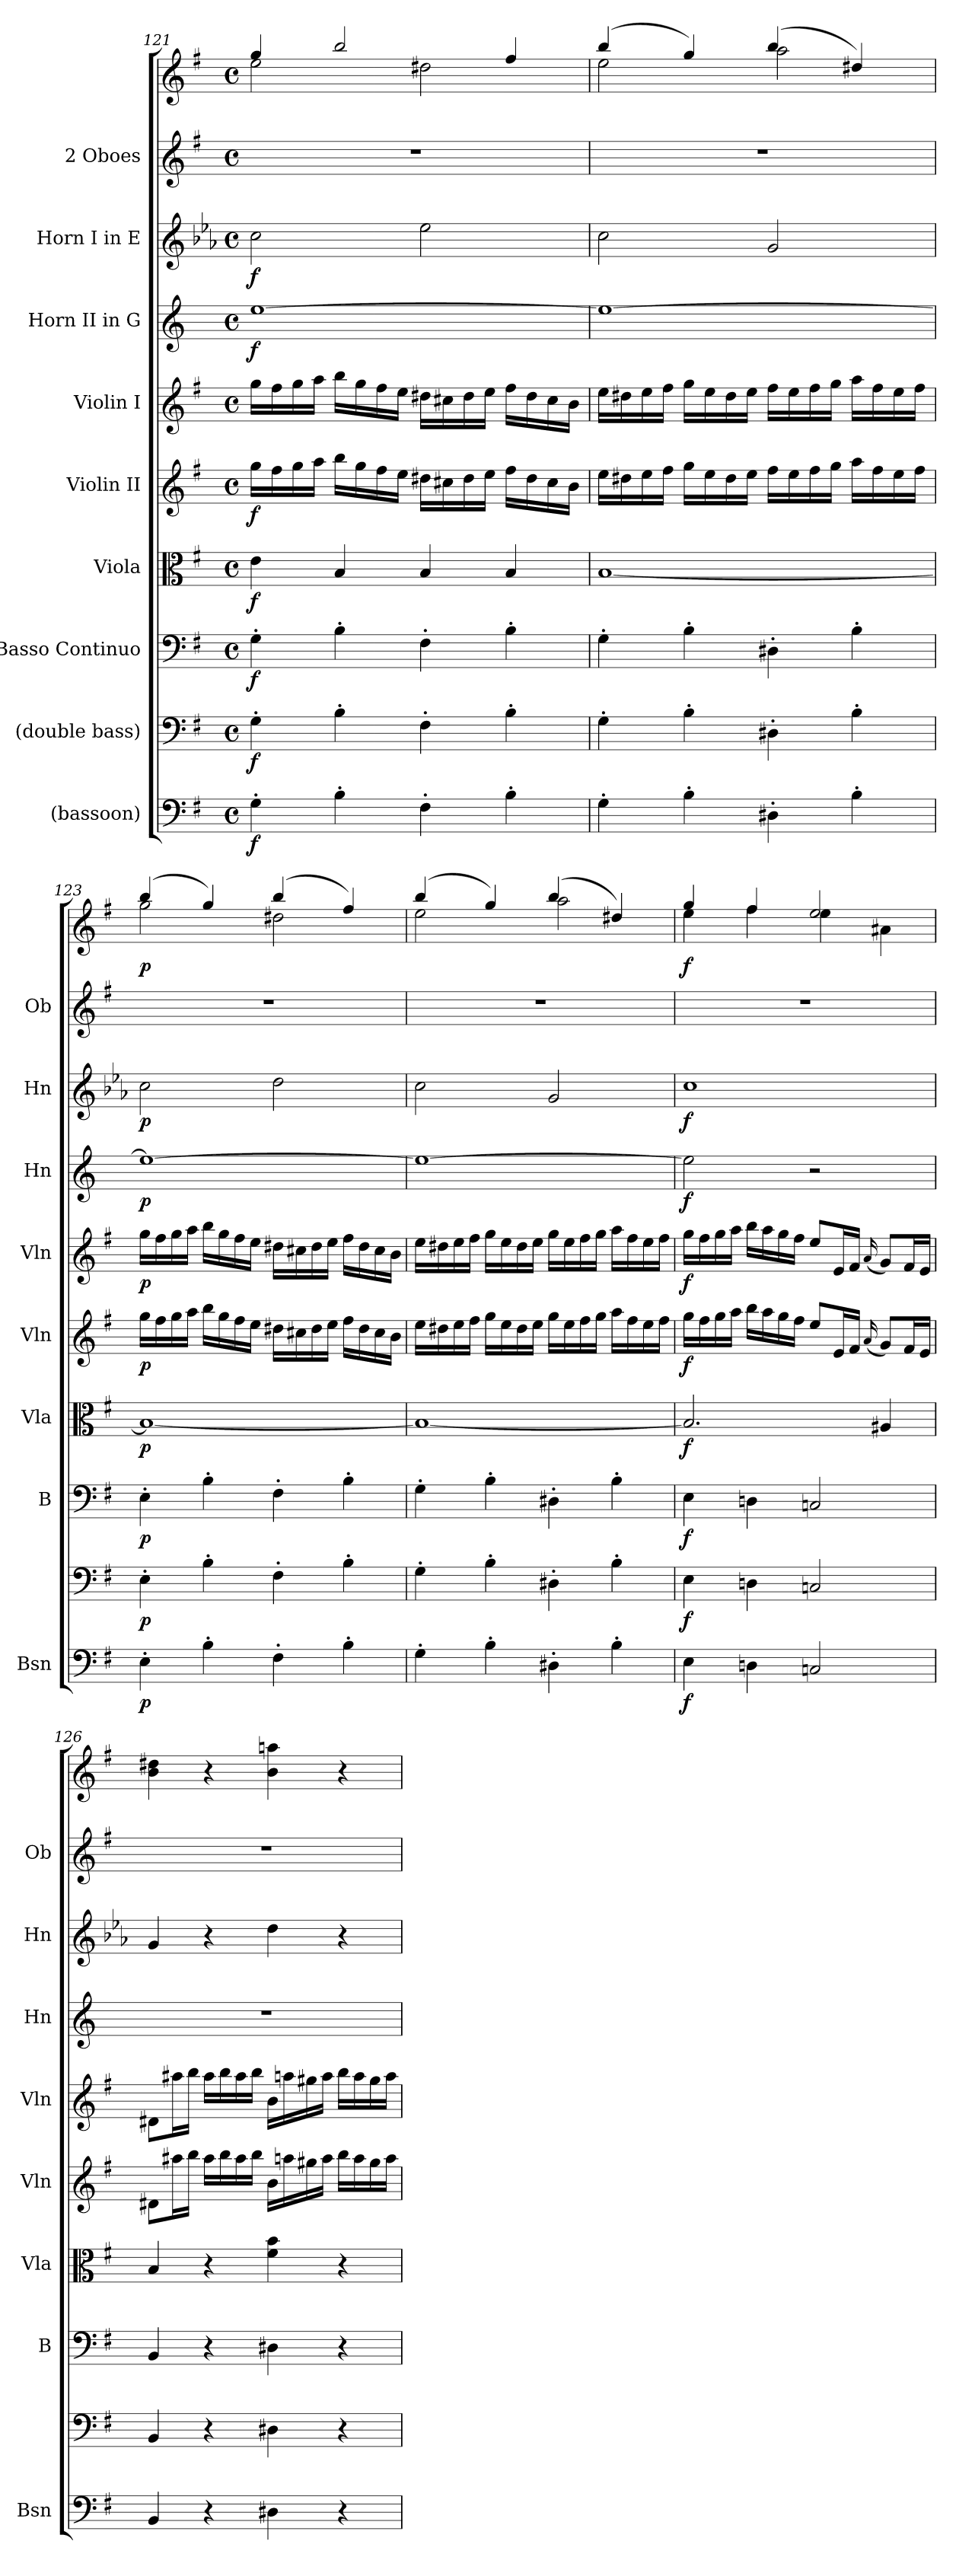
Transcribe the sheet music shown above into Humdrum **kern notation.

**kern	**dynam	**kern	**dynam	**kern	**dynam	**kern	**dynam	**kern	**dynam	**kern	**dynam	**kern	**dynam	**kern	**dynam	**kern	**kern	**dynam
*part9	*part9	*part8	*part8	*part7	*part7	*part6	*part6	*part5	*part5	*part4	*part4	*part3	*part3	*part2	*part2	*part1	*part1	*part1
*staff10	*staff10	*staff9	*staff9	*staff8	*staff8	*staff7	*staff7	*staff6	*staff6	*staff5	*staff5	*staff4	*staff4	*staff3	*staff3	*staff2	*staff1	*staff1/2
*I"(bassoon)	*	*I"(double bass)	*	*I"Basso Continuo	*	*I"Viola	*	*I"Violin II	*	*I"Violin I	*	*I"Horn II in G	*	*I"Horn I in E	*	*I"2 Oboes	*	*
*I'Bsn	*	*	*	*I'B	*	*I'Vla	*	*I'Vln	*	*I'Vln	*	*I'Hn	*	*I'Hn	*	*I'Ob	*	*
*clefF4	*	*clefF4	*	*clefF4	*	*clefC3	*	*clefG2	*	*clefG2	*	*clefG2	*	*clefG2	*	*clefG2	*clefG2	*
*	*	*	*	*	*	*	*	*	*	*	*	*ITrd3c5	*	*ITrd5c8	*	*	*	*
*k[f#]	*	*k[f#]	*	*k[f#]	*	*k[f#]	*	*k[f#]	*	*k[f#]	*	*k[f#]	*	*k[f#]	*	*k[f#]	*k[f#]	*
*M4/4	*	*M4/4	*	*M4/4	*	*M4/4	*	*M4/4	*	*M4/4	*	*M4/4	*	*M4/4	*	*M4/4	*M4/4	*
*met(c)	*	*met(c)	*	*met(c)	*	*met(c)	*	*met(c)	*	*met(c)	*	*met(c)	*	*met(c)	*	*met(c)	*met(c)	*
=121	=121	=121	=121	=121	=121	=121	=121	=121	=121	=121	=121	=121	=121	=121	=121	=121	=121	=121
*	*	*	*	*	*	*	*	*	*	*	*	*	*	*	*	*	*^	*
4G'	f	4G'	f	4G'	f	4e	f	16ggLL	f	16ggLL	.	[1b	f	2e	f	1r	4gg	2ee	.
.	.	.	.	.	.	.	.	16ff#	.	16ff#	.	.	.	.	.	.	.	.	.
.	.	.	.	.	.	.	.	16gg	.	16gg	.	.	.	.	.	.	.	.	.
.	.	.	.	.	.	.	.	16aaJJ	.	16aaJJ	.	.	.	.	.	.	.	.	.
4B'	.	4B'	.	4B'	.	4B	.	16bbLL	.	16bbLL	.	.	.	.	.	.	2bb	.	.
.	.	.	.	.	.	.	.	16gg	.	16gg	.	.	.	.	.	.	.	.	.
.	.	.	.	.	.	.	.	16ff#	.	16ff#	.	.	.	.	.	.	.	.	.
.	.	.	.	.	.	.	.	16eeJJ	.	16eeJJ	.	.	.	.	.	.	.	.	.
4F#'	.	4F#'	.	4F#'	.	4B	.	16dd#XLL	.	16dd#XLL	.	.	.	2g	.	.	.	2dd#X	.
.	.	.	.	.	.	.	.	16cc#X	.	16cc#X	.	.	.	.	.	.	.	.	.
.	.	.	.	.	.	.	.	16dd#	.	16dd#	.	.	.	.	.	.	.	.	.
.	.	.	.	.	.	.	.	16eeJJ	.	16eeJJ	.	.	.	.	.	.	.	.	.
4B'	.	4B'	.	4B'	.	4B	.	16ff#LL	.	16ff#LL	.	.	.	.	.	.	4ff#	.	.
.	.	.	.	.	.	.	.	16dd#	.	16dd#	.	.	.	.	.	.	.	.	.
.	.	.	.	.	.	.	.	16cc#	.	16cc#	.	.	.	.	.	.	.	.	.
.	.	.	.	.	.	.	.	16bJJ	.	16bJJ	.	.	.	.	.	.	.	.	.
=122	=122	=122	=122	=122	=122	=122	=122	=122	=122	=122	=122	=122	=122	=122	=122	=122	=122	=122	=122
4G'	.	4G'	.	4G'	.	[1B	.	16eeLL	.	16eeLL	.	1b_	.	2e	.	1r	(4bb	2ee	.
.	.	.	.	.	.	.	.	16dd#X	.	16dd#X	.	.	.	.	.	.	.	.	.
.	.	.	.	.	.	.	.	16ee	.	16ee	.	.	.	.	.	.	.	.	.
.	.	.	.	.	.	.	.	16ff#JJ	.	16ff#JJ	.	.	.	.	.	.	.	.	.
4B'	.	4B'	.	4B'	.	.	.	16ggLL	.	16ggLL	.	.	.	.	.	.	4gg)	.	.
.	.	.	.	.	.	.	.	16ee	.	16ee	.	.	.	.	.	.	.	.	.
.	.	.	.	.	.	.	.	16dd#	.	16dd#	.	.	.	.	.	.	.	.	.
.	.	.	.	.	.	.	.	16eeJJ	.	16eeJJ	.	.	.	.	.	.	.	.	.
4D#X'	.	4D#X'	.	4D#X'	.	.	.	16ff#LL	.	16ff#LL	.	.	.	2B	.	.	(4bb	2aa	.
.	.	.	.	.	.	.	.	16ee	.	16ee	.	.	.	.	.	.	.	.	.
.	.	.	.	.	.	.	.	16ff#	.	16ff#	.	.	.	.	.	.	.	.	.
.	.	.	.	.	.	.	.	16ggJJ	.	16ggJJ	.	.	.	.	.	.	.	.	.
4B'	.	4B'	.	4B'	.	.	.	16aaLL	.	16aaLL	.	.	.	.	.	.	4dd#X)	.	.
.	.	.	.	.	.	.	.	16ff#	.	16ff#	.	.	.	.	.	.	.	.	.
.	.	.	.	.	.	.	.	16ee	.	16ee	.	.	.	.	.	.	.	.	.
.	.	.	.	.	.	.	.	16ff#JJ	.	16ff#JJ	.	.	.	.	.	.	.	.	.
=123	=123	=123	=123	=123	=123	=123	=123	=123	=123	=123	=123	=123	=123	=123	=123	=123	=123	=123	=123
4E'	p	4E'	p	4E'	p	1B_	p	16ggLL	p	16ggLL	p	1b_	p	2e	p	1r	(4bb	2gg	p
.	.	.	.	.	.	.	.	16ff#	.	16ff#	.	.	.	.	.	.	.	.	.
.	.	.	.	.	.	.	.	16gg	.	16gg	.	.	.	.	.	.	.	.	.
.	.	.	.	.	.	.	.	16aaJJ	.	16aaJJ	.	.	.	.	.	.	.	.	.
4B'	.	4B'	.	4B'	.	.	.	16bbLL	.	16bbLL	.	.	.	.	.	.	4gg)	.	.
.	.	.	.	.	.	.	.	16gg	.	16gg	.	.	.	.	.	.	.	.	.
.	.	.	.	.	.	.	.	16ff#	.	16ff#	.	.	.	.	.	.	.	.	.
.	.	.	.	.	.	.	.	16eeJJ	.	16eeJJ	.	.	.	.	.	.	.	.	.
4F#'	.	4F#'	.	4F#'	.	.	.	16dd#XLL	.	16dd#XLL	.	.	.	2f#	.	.	(4bb	2dd#X	.
.	.	.	.	.	.	.	.	16cc#X	.	16cc#X	.	.	.	.	.	.	.	.	.
.	.	.	.	.	.	.	.	16dd#	.	16dd#	.	.	.	.	.	.	.	.	.
.	.	.	.	.	.	.	.	16eeJJ	.	16eeJJ	.	.	.	.	.	.	.	.	.
4B'	.	4B'	.	4B'	.	.	.	16ff#LL	.	16ff#LL	.	.	.	.	.	.	4ff#)	.	.
.	.	.	.	.	.	.	.	16dd#	.	16dd#	.	.	.	.	.	.	.	.	.
.	.	.	.	.	.	.	.	16cc#	.	16cc#	.	.	.	.	.	.	.	.	.
.	.	.	.	.	.	.	.	16bJJ	.	16bJJ	.	.	.	.	.	.	.	.	.
=124	=124	=124	=124	=124	=124	=124	=124	=124	=124	=124	=124	=124	=124	=124	=124	=124	=124	=124	=124
4G'	.	4G'	.	4G'	.	1B_	.	16eeLL	.	16eeLL	.	1b_	.	2e	.	1r	(4bb	2ee	.
.	.	.	.	.	.	.	.	16dd#X	.	16dd#X	.	.	.	.	.	.	.	.	.
.	.	.	.	.	.	.	.	16ee	.	16ee	.	.	.	.	.	.	.	.	.
.	.	.	.	.	.	.	.	16ff#JJ	.	16ff#JJ	.	.	.	.	.	.	.	.	.
4B'	.	4B'	.	4B'	.	.	.	16ggLL	.	16ggLL	.	.	.	.	.	.	4gg)	.	.
.	.	.	.	.	.	.	.	16ee	.	16ee	.	.	.	.	.	.	.	.	.
.	.	.	.	.	.	.	.	16dd#	.	16dd#	.	.	.	.	.	.	.	.	.
.	.	.	.	.	.	.	.	16eeJJ	.	16eeJJ	.	.	.	.	.	.	.	.	.
4D#X'	.	4D#X'	.	4D#X'	.	.	.	16ggLL	.	16ggLL	.	.	.	2B	.	.	(4bb	2aa	.
.	.	.	.	.	.	.	.	16ee	.	16ee	.	.	.	.	.	.	.	.	.
.	.	.	.	.	.	.	.	16ff#	.	16ff#	.	.	.	.	.	.	.	.	.
.	.	.	.	.	.	.	.	16ggJJ	.	16ggJJ	.	.	.	.	.	.	.	.	.
4B'	.	4B'	.	4B'	.	.	.	16aaLL	.	16aaLL	.	.	.	.	.	.	4dd#X)	.	.
.	.	.	.	.	.	.	.	16ff#	.	16ff#	.	.	.	.	.	.	.	.	.
.	.	.	.	.	.	.	.	16ee	.	16ee	.	.	.	.	.	.	.	.	.
.	.	.	.	.	.	.	.	16ff#JJ	.	16ff#JJ	.	.	.	.	.	.	.	.	.
=125	=125	=125	=125	=125	=125	=125	=125	=125	=125	=125	=125	=125	=125	=125	=125	=125	=125	=125	=125
4E	f	4E	f	4E	f	2.B]	f	16ggLL	f	16ggLL	f	2b]	f	1e	f	1r	4gg	4ee	f
.	.	.	.	.	.	.	.	16ff#	.	16ff#	.	.	.	.	.	.	.	.	.
.	.	.	.	.	.	.	.	16gg	.	16gg	.	.	.	.	.	.	.	.	.
.	.	.	.	.	.	.	.	16aaJJ	.	16aaJJ	.	.	.	.	.	.	.	.	.
4Dn	.	4Dn	.	4Dn	.	.	.	16bbLL	.	16bbLL	.	.	.	.	.	.	4ff#	4ff#	.
.	.	.	.	.	.	.	.	16aa	.	16aa	.	.	.	.	.	.	.	.	.
.	.	.	.	.	.	.	.	16gg	.	16gg	.	.	.	.	.	.	.	.	.
.	.	.	.	.	.	.	.	16ff#JJ	.	16ff#JJ	.	.	.	.	.	.	.	.	.
2Cn	.	2Cn	.	2Cn	.	.	.	8eeL	.	8eeL	.	2r	.	.	.	.	2ee	4ee	.
.	.	.	.	.	.	.	.	16eL	.	16eL	.	.	.	.	.	.	.	.	.
.	.	.	.	.	.	.	.	16f#JJ	.	16f#JJ	.	.	.	.	.	.	.	.	.
.	.	.	.	.	.	.	.	(16qqa/	.	(16qqa/	.	.	.	.	.	.	.	.	.
.	.	.	.	.	.	4A#X	.	8gL)	.	8gL)	.	.	.	.	.	.	.	4a#X	.
.	.	.	.	.	.	.	.	16f#L	.	16f#L	.	.	.	.	.	.	.	.	.
.	.	.	.	.	.	.	.	16eJJ	.	16eJJ	.	.	.	.	.	.	.	.	.
*	*	*	*	*	*	*	*	*	*	*	*	*	*	*	*	*	*v	*v	*
=126	=126	=126	=126	=126	=126	=126	=126	=126	=126	=126	=126	=126	=126	=126	=126	=126	=126	=126
4BB	.	4BB	.	4BB	.	4B	.	8d#XL	.	8d#XL	.	1r	.	4B	.	1r	4b 4dd#X	.
.	.	.	.	.	.	.	.	16aa#XL	.	16aa#XL	.	.	.	.	.	.	.	.
.	.	.	.	.	.	.	.	16bbJJ	.	16bbJJ	.	.	.	.	.	.	.	.
4r	.	4r	.	4r	.	4r	.	16aa#LL	.	16aa#LL	.	.	.	4r	.	.	4r	.
.	.	.	.	.	.	.	.	16bb	.	16bb	.	.	.	.	.	.	.	.
.	.	.	.	.	.	.	.	16aa#	.	16aa#	.	.	.	.	.	.	.	.
.	.	.	.	.	.	.	.	16bbJJ	.	16bbJJ	.	.	.	.	.	.	.	.
4D#X	.	4D#X	.	4D#X	.	4f# 4b	.	16bLL	.	16bLL	.	.	.	4f#	.	.	4b 4aan	.
.	.	.	.	.	.	.	.	16aan	.	16aan	.	.	.	.	.	.	.	.
.	.	.	.	.	.	.	.	16gg#X	.	16gg#X	.	.	.	.	.	.	.	.
.	.	.	.	.	.	.	.	16aaJJ	.	16aaJJ	.	.	.	.	.	.	.	.
4r	.	4r	.	4r	.	4r	.	16bbLL	.	16bbLL	.	.	.	4r	.	.	4r	.
.	.	.	.	.	.	.	.	16aa	.	16aa	.	.	.	.	.	.	.	.
.	.	.	.	.	.	.	.	16gg#	.	16gg#	.	.	.	.	.	.	.	.
.	.	.	.	.	.	.	.	16aaJJ	.	16aaJJ	.	.	.	.	.	.	.	.
=	=	=	=	=	=	=	=	=	=	=	=	=	=	=	=	=	=	=
*-	*-	*-	*-	*-	*-	*-	*-	*-	*-	*-	*-	*-	*-	*-	*-	*-	*-	*-
